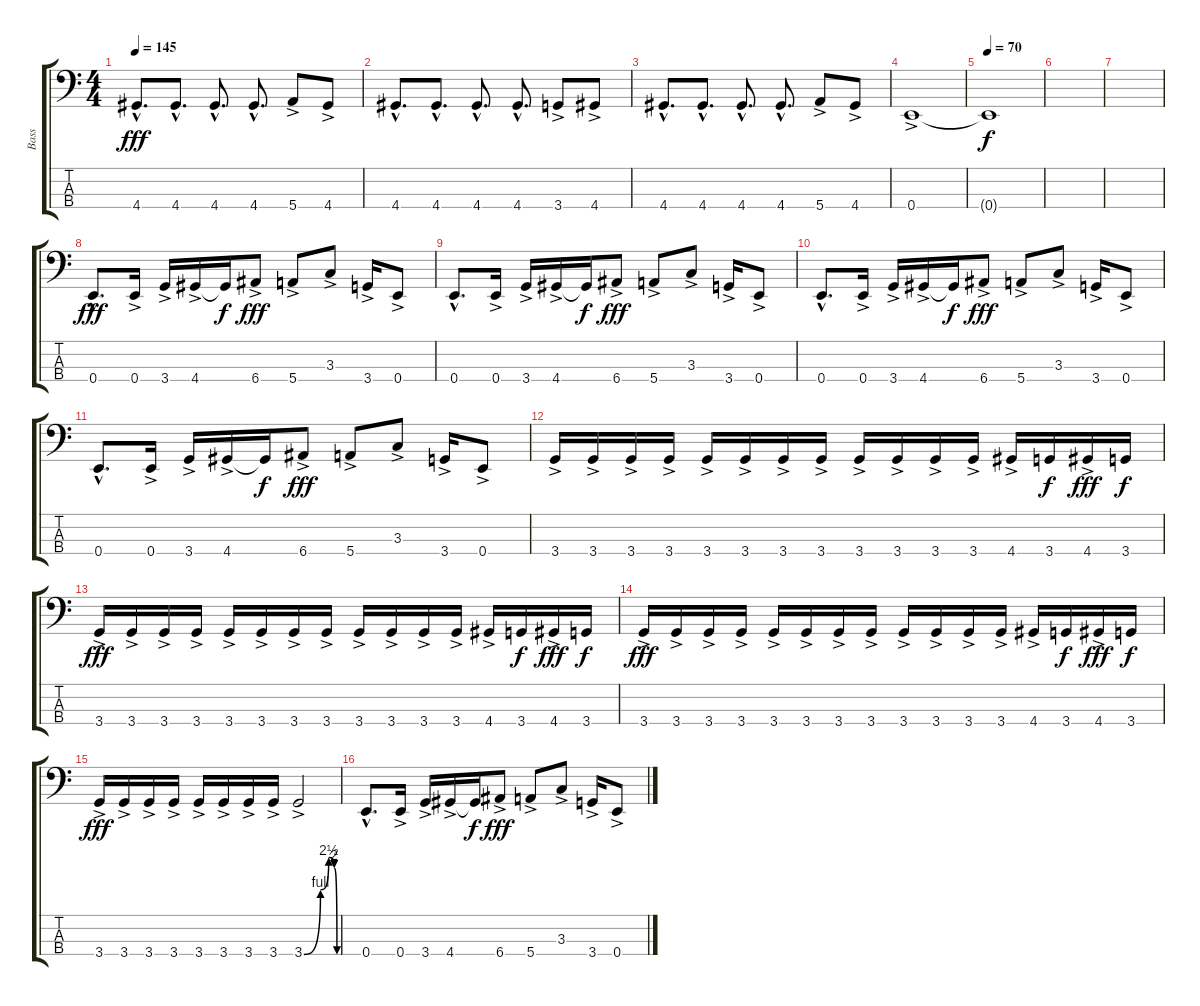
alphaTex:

\track ("Bass" "Bass") {instrument slapbass1}
\staff {score tabs}
\tuning (G2 D2 A1 E1) {hide}
\ts (4 4)
\tempo 145
\clef f4
\ks c
4.4{hac}.8{d dy fff} 4.4{hac}.8{d} 4.4{hac}.8{d} 4.4{hac}.8{d} 5.4{ac}.8 4.4{ac}.8 |
4.4{hac}.8{d} 4.4{hac}.8{d} 4.4{hac}.8{d} 4.4{hac}.8{d} 3.4{ac}.8 4.4{ac}.8 |
4.4{hac}.8{d} 4.4{hac}.8{d} 4.4{hac}.8{d} 4.4{hac}.8{d} 5.4{ac}.8 4.4{ac}.8 |
0.4{ac}.1 |
\tempo 70
0.4{t}.1{dy f} |
|
|
0.4{hac}.8{d dy fff} 0.4{ac}.16 3.4{ac}.16 4.4{ac}.16 4.4{t}.16{dy f} 6.4{ac}.8{dy fff} 5.4{ac}.8 3.3{ac}.8 3.4{ac}.16 0.4{ac}.8 |
0.4{hac}.8{d} 0.4{ac}.16 3.4{ac}.16 4.4{ac}.16 4.4{t}.16{dy f} 6.4{ac}.8{dy fff} 5.4{ac}.8 3.3{ac}.8 3.4{ac}.16 0.4{ac}.8 |
0.4{hac}.8{d} 0.4{ac}.16 3.4{ac}.16 4.4{ac}.16 4.4{t}.16{dy f} 6.4{ac}.8{dy fff} 5.4{ac}.8 3.3{ac}.8 3.4{ac}.16 0.4{ac}.8 |
0.4{hac}.8{d} 0.4{ac}.16 3.4{ac}.16 4.4{ac}.16 4.4{t}.16{dy f} 6.4{ac}.8{dy fff} 5.4{ac}.8 3.3{ac}.8 3.4{ac}.16 0.4{ac}.8 |
3.4{ac}.16 3.4{ac}.16 3.4{ac}.16 3.4{ac}.16 3.4{ac}.16 3.4{ac}.16 3.4{ac}.16 3.4{ac}.16 3.4{ac}.16 3.4{ac}.16 3.4{ac}.16 3.4{ac}.16 4.4{ac}.16 3.4.16{dy f} 4.4{ac}.16{dy fff} 3.4.16{dy f} |
3.4{ac}.16{dy fff} 3.4{ac}.16 3.4{ac}.16 3.4{ac}.16 3.4{ac}.16 3.4{ac}.16 3.4{ac}.16 3.4{ac}.16 3.4{ac}.16 3.4{ac}.16 3.4{ac}.16 3.4{ac}.16 4.4{ac}.16 3.4.16{dy f} 4.4{ac}.16{dy fff} 3.4.16{dy f} |
3.4{ac}.16{dy fff} 3.4{ac}.16 3.4{ac}.16 3.4{ac}.16 3.4{ac}.16 3.4{ac}.16 3.4{ac}.16 3.4{ac}.16 3.4{ac}.16 3.4{ac}.16 3.4{ac}.16 3.4{ac}.16 4.4{ac}.16 3.4.16{dy f} 4.4{ac}.16{dy fff} 3.4.16{dy f} |
3.4{ac}.16{dy fff} 3.4{ac}.16 3.4{ac}.16 3.4{ac}.16 3.4{ac}.16 3.4{ac}.16 3.4{ac}.16 3.4{ac}.16 3.4{be (custom 0 0 30 4 45 10 55 8 60 0) ac}.2 |
0.4{hac}.8{d} 0.4{ac}.16 3.4{ac}.16 4.4{ac}.16 4.4{t}.16{dy f} 6.4{ac}.8{dy fff} 5.4{ac}.8 3.3{ac}.8 3.4{ac}.16 0.4{ac}.8
